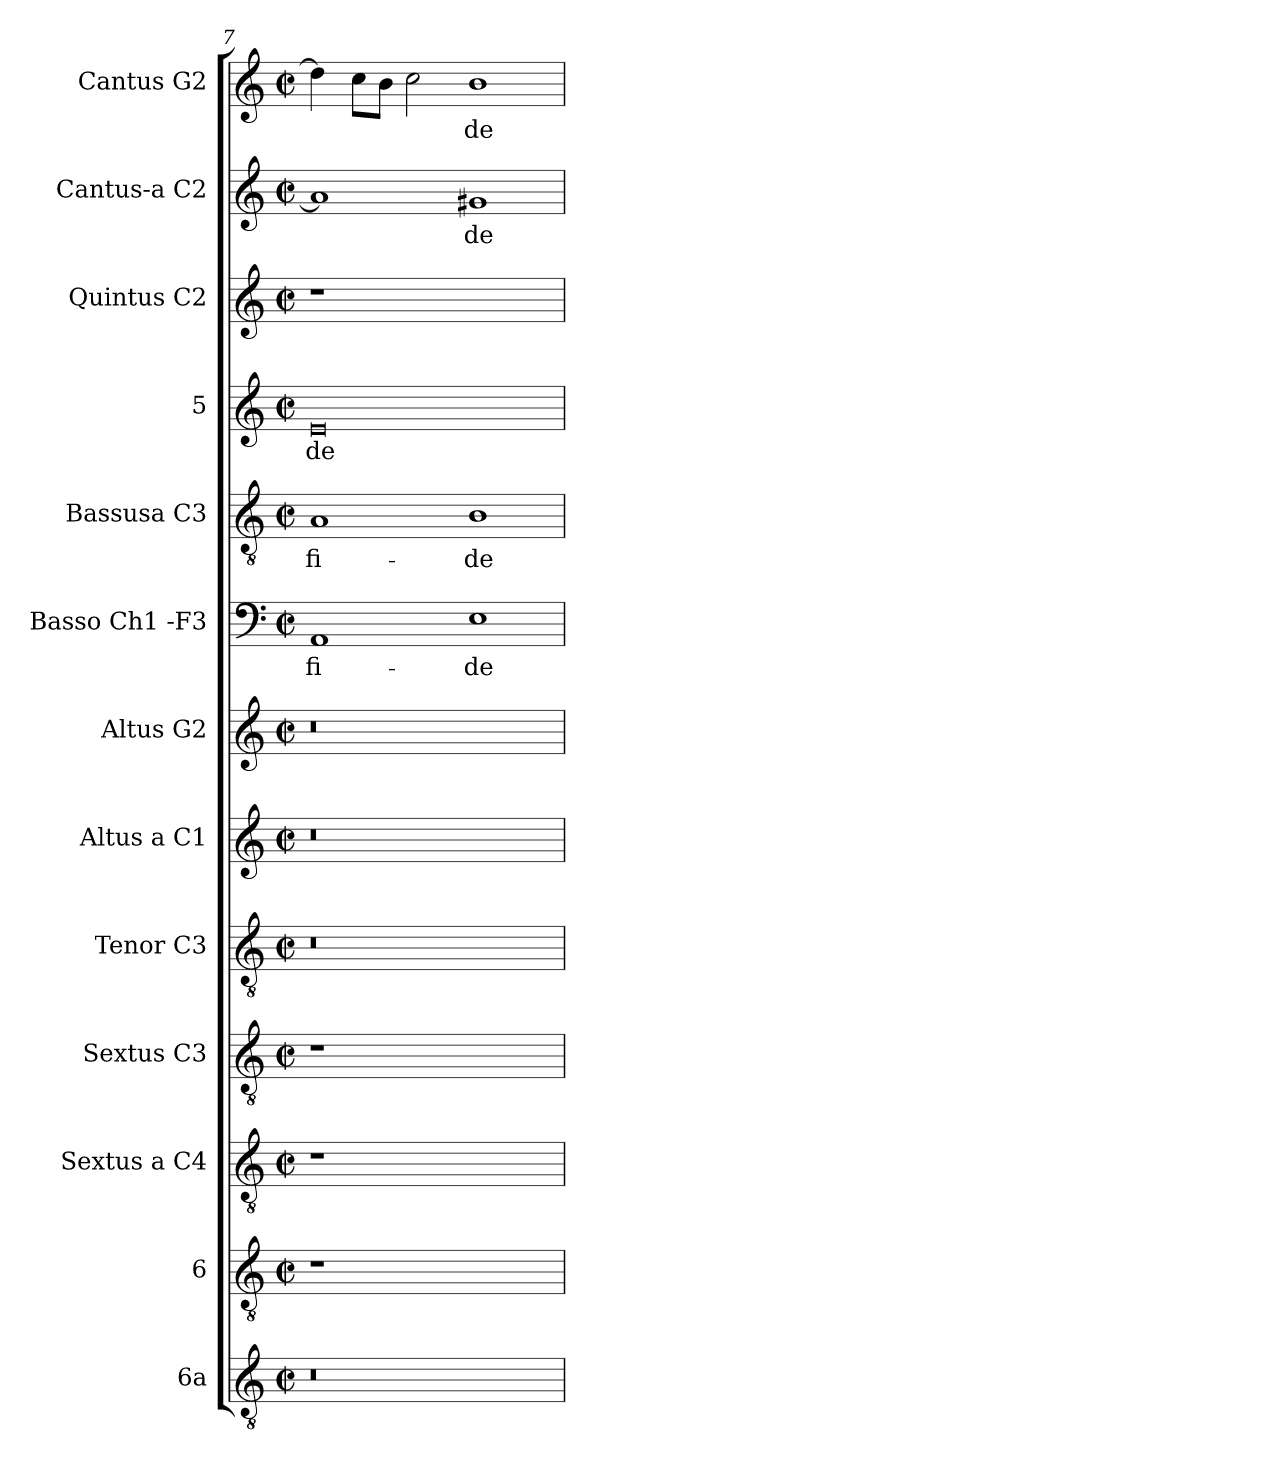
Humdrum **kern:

**kern	**kern	**kern	**kern	**kern	**kern	**kern	**kern	**text	**kern	**text	**kern	**text	**kern	**kern	**text	**kern	**text
*part13	*part12	*part11	*part10	*part9	*part8	*part7	*part6	*part6	*part5	*part5	*part4	*part4	*part3	*part2	*part2	*part1	*part1
*staff13	*staff12	*staff11	*staff10	*staff9	*staff8	*staff7	*staff6	*staff6	*staff5	*staff5	*staff4	*staff4	*staff3	*staff2	*staff2	*staff1	*staff1
*I"6a	*I"6	*I"Sextus a  C4	*I"Sextus  C3	*I"Tenor  C3	*I"Altus a  C1	*I"Altus  G2	*I"Basso  Ch1 -F3	*	*I"Bassusa  C3	*	*I"5	*	*I"Quintus  C2	*I"Cantus-a  C2	*	*I"Cantus  G2	*
*I'6a	*	*	*	*I'T	*I'Aa	*I'A	*I'B	*	*I'Ba	*	*	*	*	*I'Ca	*	*I'C	*
!!LO:PB:g=z
*clefGv2	*clefGv2	*clefGv2	*clefGv2	*clefGv2	*clefG2	*clefG2	*clefF4	*	*clefGv2	*	*clefG2	*	*clefG2	*clefG2	*	*clefG2	*
*k[]	*k[]	*k[]	*k[]	*k[]	*k[]	*k[]	*k[]	*	*k[]	*	*k[]	*	*k[]	*k[]	*	*k[]	*
*C:	*C:	*C:	*C:	*C:	*C:	*C:	*C:	*	*C:	*	*C:	*	*C:	*C:	*	*C:	*
*M2/2	*M2/2	*M2/2	*M2/2	*M2/2	*M2/2	*M2/2	*M2/2	*	*M2/2	*	*M2/2	*	*M2/2	*M2/2	*	*M2/2	*
*met(c|)	*met(c|)	*met(c|)	*met(c|)	*met(c|)	*met(c|)	*met(c|)	*met(c|)	*	*met(c|)	*	*met(c|)	*	*met(c|)	*met(c|)	*	*met(c|)	*
=7	=7	=7	=7	=7	=7	=7	=7	=7	=7	=7	=7	=7	=7	=7	=7	=7	=7
!	!	!	!	!	!	!	!	!LO:LY:b:cj	!	!LO:LY:b:cj	!	!LO:LY:b:cj	!	!	!LO:LY:b:cj	!	!LO:LY:b:cj
0r	1r	1r	1r	0r	0r	0r	1AA	fi-	1A	fi-	0e	de	1r	1a]	--	4dd\]	--
!	!	!	!	!	!	!	!	!	!	!	!	!	!	!	!	!	!LO:LY:b:cj
.	.	.	.	.	.	.	.	.	.	.	.	.	.	.	.	8cc\L	--
!	!	!	!	!	!	!	!	!	!	!	!	!	!	!	!	!	!LO:LY:b:cj
.	.	.	.	.	.	.	.	.	.	.	.	.	.	.	.	8b\J	--
!	!	!	!	!	!	!	!	!	!	!	!	!	!	!	!	!	!LO:LY:b:cj
.	.	.	.	.	.	.	.	.	.	.	.	.	.	.	.	2cc\	--
!	!	!	!	!	!	!	!	!LO:LY:b:cj	!	!LO:LY:b:cj	!	!	!	!	!LO:LY:b:cj	!	!LO:LY:b:cj
.	1ryy	1ryy	1ryy	.	.	.	1E	-de	1B	-de	.	.	1ryy	1g#X	-de	1b	-de
=	=	=	=	=	=	=	=	=	=	=	=	=	=	=	=	=	=
*-	*-	*-	*-	*-	*-	*-	*-	*-	*-	*-	*-	*-	*-	*-	*-	*-	*-
